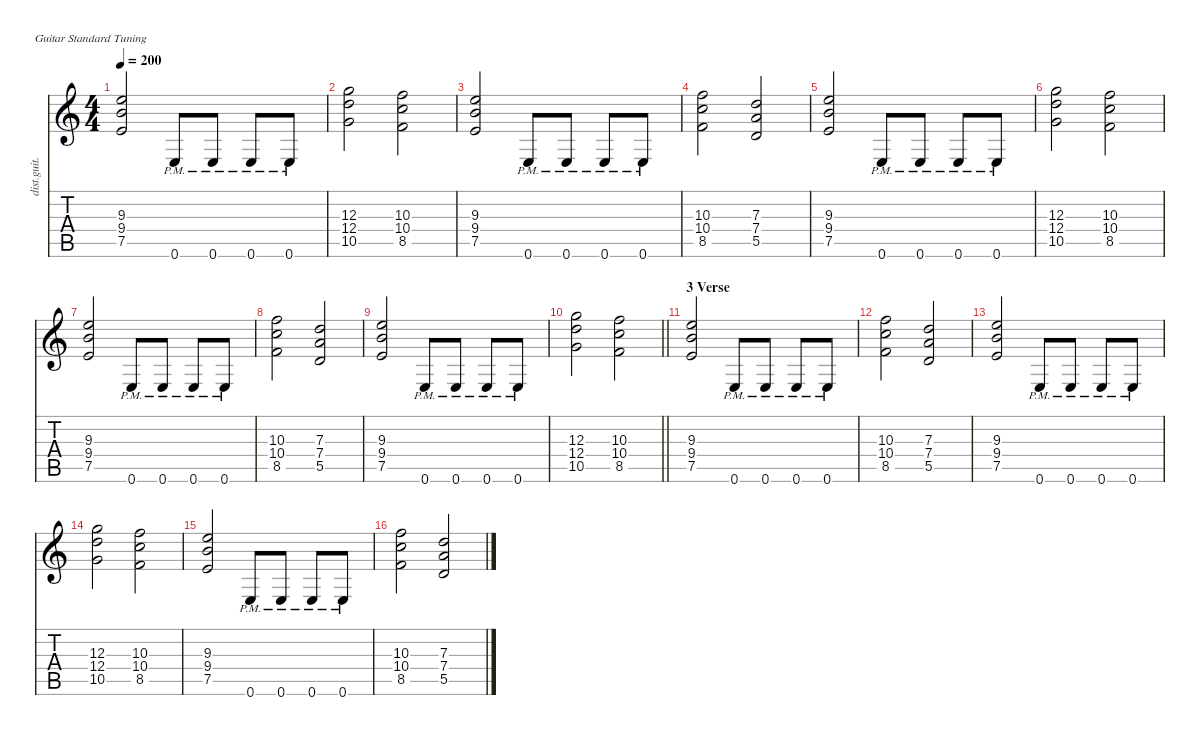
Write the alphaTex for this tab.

\defaultSystemsLayout 4
\hideDynamics
\bracketExtendMode nobrackets
\otherSystemsTrackNameOrientation horizontal
\track ("Kirk Hammet (Guitar)" "dist.guit.") {instrument distortionguitar}
\staff {score tabs}
\tuning (E4 B3 G3 D3 A2 E2)
\ts (4 4)
\tempo 200
\clef g2
\ks c
(9.3 9.4 7.5).2{dy f beam Up} 0.6{pm}.8{beam Up} 0.6{pm}.8{beam Up} 0.6{pm}.8{beam Up} 0.6{pm}.8{beam Up} |
(12.3 12.4 10.5).2{beam Down} (10.3 10.4 8.5).2{beam Down} |
(9.3 9.4 7.5).2{beam Up} 0.6{pm}.8{beam Up} 0.6{pm}.8{beam Up} 0.6{pm}.8{beam Up} 0.6{pm}.8{beam Up} |
(10.3 10.4 8.5).2{beam Down} (7.3 7.4 5.5).2{beam Up} |
(9.3 9.4 7.5).2{beam Up} 0.6{pm}.8{beam Up} 0.6{pm}.8{beam Up} 0.6{pm}.8{beam Up} 0.6{pm}.8{beam Up} |
(12.3 12.4 10.5).2{beam Down} (10.3 10.4 8.5).2{beam Down} |
(9.3 9.4 7.5).2{beam Up} 0.6{pm}.8{beam Up} 0.6{pm}.8{beam Up} 0.6{pm}.8{beam Up} 0.6{pm}.8{beam Up} |
(10.3 10.4 8.5).2{beam Down} (7.3 7.4 5.5).2{beam Up} |
(9.3 9.4 7.5).2{beam Up} 0.6{pm}.8{beam Up} 0.6{pm}.8{beam Up} 0.6{pm}.8{beam Up} 0.6{pm}.8{beam Up} |
\barLineRight lightlight
(12.3 12.4 10.5).2{beam Down} (10.3 10.4 8.5).2{beam Down} |
\section ("" "3 Verse")
(9.3 9.4 7.5).2{beam Up} 0.6{pm}.8{beam Up} 0.6{pm}.8{beam Up} 0.6{pm}.8{beam Up} 0.6{pm}.8{beam Up} |
(10.3 10.4 8.5).2{beam Down} (7.3 7.4 5.5).2{beam Up} |
(9.3 9.4 7.5).2{beam Up} 0.6{pm}.8{beam Up} 0.6{pm}.8{beam Up} 0.6{pm}.8{beam Up} 0.6{pm}.8{beam Up} |
(12.3 12.4 10.5).2{beam Down} (10.3 10.4 8.5).2{beam Down} |
(9.3 9.4 7.5).2{beam Up} 0.6{pm}.8{beam Up} 0.6{pm}.8{beam Up} 0.6{pm}.8{beam Up} 0.6{pm}.8{beam Up} |
(10.3 10.4 8.5).2{beam Down} (7.3 7.4 5.5).2{beam Up}
